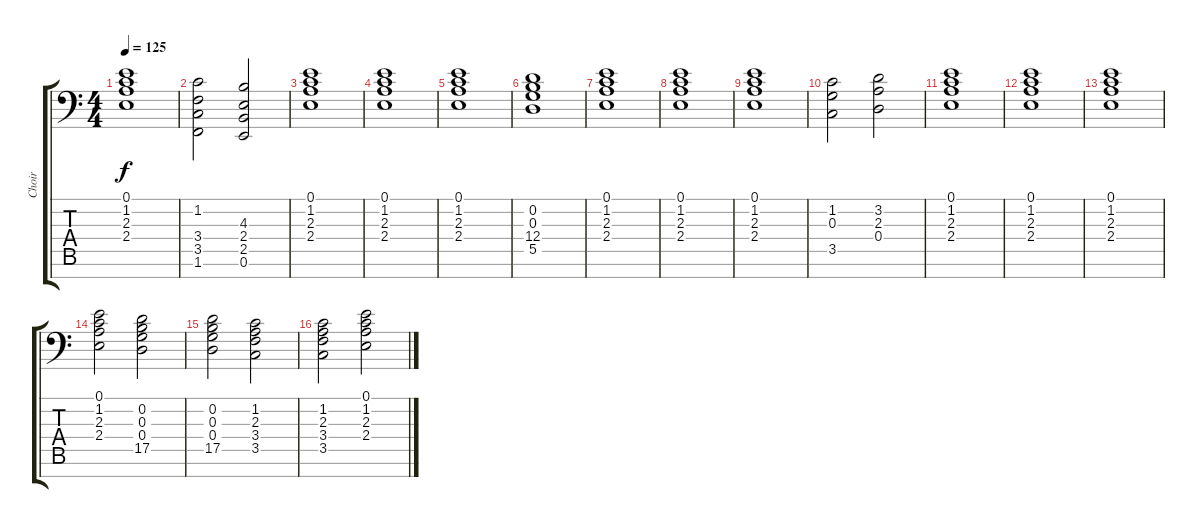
\track ("Choir" "Choir") {instrument choiraahs}
\staff {score tabs}
\tuning (E4 B3 G3 D3 A2 E2 C-1) {hide}
\ts (4 4)
\tempo 125
\clef f4
\ks c
(0.1 1.2 2.3 2.4).1{dy f} |
(1.2 3.4 3.5 1.6).2 (4.3 2.4 2.5 0.6).2 |
(0.1 1.2 2.3 2.4).1 |
(0.1 1.2 2.3 2.4).1 |
(0.1 1.2 2.3 2.4).1 |
(0.2 0.3 12.4 5.5).1 |
(0.1 1.2 2.3 2.4).1 |
(0.1 1.2 2.3 2.4).1 |
(0.1 1.2 2.3 2.4).1 |
(1.2 0.3 3.5).2 (3.2 2.3 0.4).2 |
(0.1 1.2 2.3 2.4).1 |
(0.1 1.2 2.3 2.4).1 |
(0.1 1.2 2.3 2.4).1 |
(0.1 1.2 2.3 2.4).2 (0.2 0.3 0.4 17.5).2 |
(0.2 0.3 0.4 17.5).2 (1.2 2.3 3.4 3.5).2 |
(1.2 2.3 3.4 3.5).2 (0.1 1.2 2.3 2.4).2
